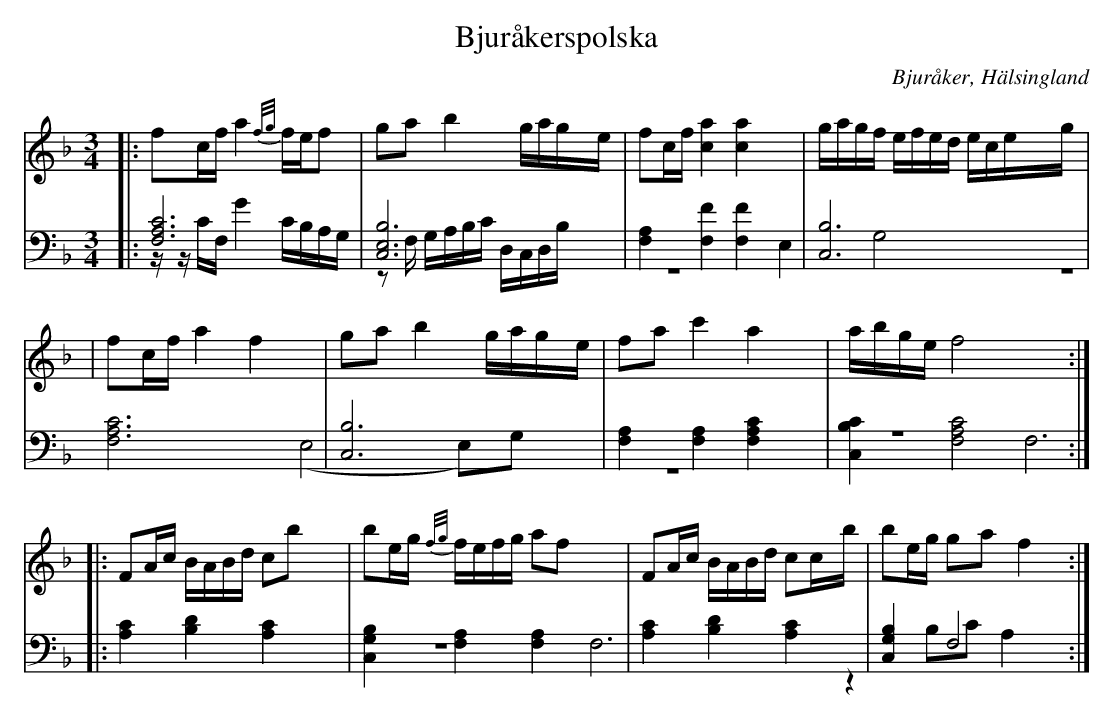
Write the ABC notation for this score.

X:1
T: Bjuråkerspolska
O: Bjuråker, Hälsingland
M: 3/4
L: 1/8
K: F
V:1
V:2
V:3 merge
V: 1
|:fc/f/ a2 {f/g/}f/e/f|ga b2 g/a/g/e/|fc/f/ [c2a2] [c2a2]|g/a/g/f/ e/f/e/d/ e/c/e/g/|
|fc/f/ a2 f2|ga b2 g/a/g/e/|fa c'2 a2| a/b/g/e/ f4:|
|:FA/c/ B/A/B/d/ cb|be/g/ {f/g/}f/e/f/g/ af|FA/c/ B/A/B/d/ cc/b/|be/g/ ga f2:|
V:2 clef=bass
|:[F,6A,6C6]|[C,6E,6B,6]|[F,2A,2] [F,2F2] [F,2F2]|[C,6B,6]|
[F,6A,6C6]|[C,6B,6]|[F,2A,2] [F,2A,2] [F,2A,2C2]|[C,2B,2C2] [F,4A,4C4]:|
 |:[A,2C2] [B,2D2] [A,2C2]|[C,2G,2B,2] [F,2A,2] [F,2A,2]|[A,2C2] [B,2D2] [A,2C2]|[C,2G,2B,2] F,4 :|
V:3 clef=bass
 |:z/z/C/F,/ G2 C/B,/A,/G,/|zF,/ G,/A,/B,/C/ D,/C,/D,/B,/|z6|E,2 G,4|
 |z6|(E,4 E,)G,|z6|z6:|
|:F,6|z6|F,6|z2 B,C A,2:|
